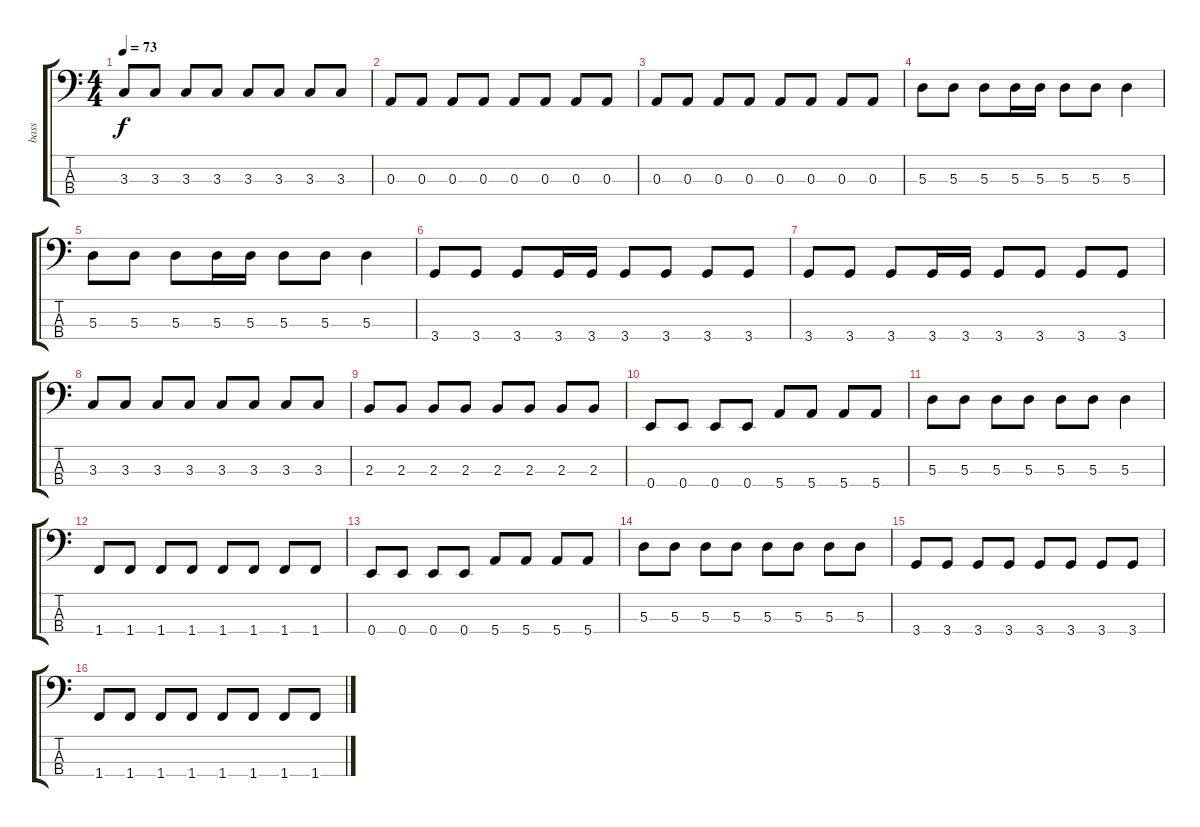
\track ("bass" "bass") {instrument electricbassfinger}
\staff {score tabs}
\tuning (G2 D2 A1 E1) {hide}
\ts (4 4)
\tempo 73
\clef f4
\ks c
3.3.8{dy f} 3.3.8 3.3.8 3.3.8 3.3.8 3.3.8 3.3.8 3.3.8 |
0.3.8 0.3.8 0.3.8 0.3.8 0.3.8 0.3.8 0.3.8 0.3.8 |
0.3.8 0.3.8 0.3.8 0.3.8 0.3.8 0.3.8 0.3.8 0.3.8 |
5.3.8 5.3.8 5.3.8 5.3.16 5.3.16 5.3.8 5.3.8 5.3.4 |
5.3.8 5.3.8 5.3.8 5.3.16 5.3.16 5.3.8 5.3.8 5.3.4 |
3.4.8 3.4.8 3.4.8 3.4.16 3.4.16 3.4.8 3.4.8 3.4.8 3.4.8 |
3.4.8 3.4.8 3.4.8 3.4.16 3.4.16 3.4.8 3.4.8 3.4.8 3.4.8 |
3.3.8 3.3.8 3.3.8 3.3.8 3.3.8 3.3.8 3.3.8 3.3.8 |
2.3.8 2.3.8 2.3.8 2.3.8 2.3.8 2.3.8 2.3.8 2.3.8 |
0.4.8 0.4.8 0.4.8 0.4.8 5.4.8 5.4.8 5.4.8 5.4.8 |
5.3.8 5.3.8 5.3.8 5.3.8 5.3.8 5.3.8 5.3.4 |
1.4.8 1.4.8 1.4.8 1.4.8 1.4.8 1.4.8 1.4.8 1.4.8 |
0.4.8 0.4.8 0.4.8 0.4.8 5.4.8 5.4.8 5.4.8 5.4.8 |
5.3.8 5.3.8 5.3.8 5.3.8 5.3.8 5.3.8 5.3.8 5.3.8 |
3.4.8 3.4.8 3.4.8 3.4.8 3.4.8 3.4.8 3.4.8 3.4.8 |
1.4.8 1.4.8 1.4.8 1.4.8 1.4.8 1.4.8 1.4.8 1.4.8
